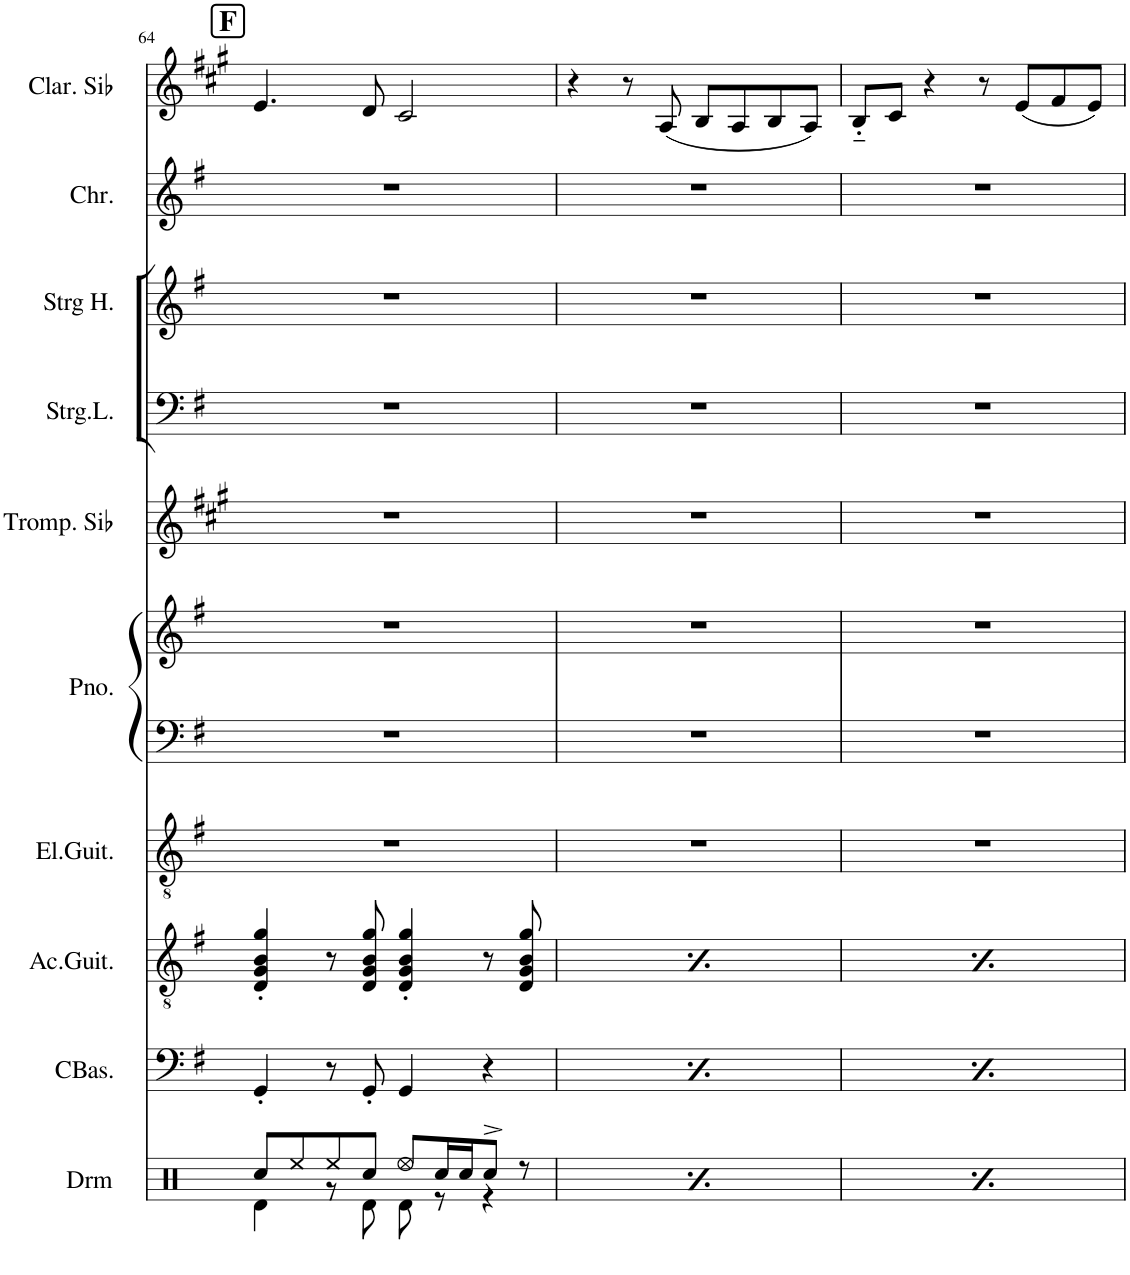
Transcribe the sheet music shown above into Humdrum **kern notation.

**kern	**kern	**kern	**kern	**kern	**kern	**kern	**kern	**kern	**kern	**kern
*part10	*part9	*part8	*part7	*part6	*part6	*part5	*part4	*part3	*part2	*part1
*staff11	*staff10	*staff9	*staff8	*staff7	*staff6	*staff5	*staff4	*staff3	*staff2	*staff1
*I"Drums	*I"Bass	*I"Steel Strg.Guitar	*I"Electric Guitar	*I"Piano	*	*I"Bb Trumpet	*I"Strings Low	*I"Strings Hi	*I"Choirs Ooooh	*I"Clarinette en Sib
*I'Drm	*	*	*I'El.Guit.	*I'Pno.	*	*I'Trp.	*I'Strg.L.	*I'Strg H.	*I'Chr.	*I'Clar. Sib
!!LO:PB:g=z
*clefX	*clefF4	*clefGv2	*clefGv2	*clefF4	*clefG2	*clefG2	*clefF4	*clefG2	*clefG2	*clefG2
*	*Trd7c12	*	*	*	*	*Trd1c2	*	*	*	*Trd1c2
*k[]	*k[f#]	*k[f#]	*k[f#]	*k[f#]	*k[f#]	*k[f#c#g#]	*k[f#]	*k[f#]	*k[f#]	*k[f#c#g#]
*M2/2	*M2/2	*M2/2	*M2/2	*M2/2	*M2/2	*M2/2	*M2/2	*M2/2	*M2/2	*M2/2
*met(c|)	*met(c|)	*met(c|)	*met(c|)	*met(c|)	*met(c|)	*met(c|)	*met(c|)	*met(c|)	*met(c|)	*met(c|)
!!LO:REH:place=s1:a:B:cj:fs=14:t=F
=64	=64	=64	=64	=64	=64	=64	=64	=64	=64	=64
*^	*	*	*	*	*	*	*	*	*	*
8Rcc/L	4Rd\	4GG'/	4D/' 4G/' 4B/' 4g/'	1r	1r	1r	1r	1r	1r	1r	4.e/
8Ree/	.	.	.	.	.	.	.	.	.	.	.
8Ree/	8r	8r	8r	.	.	.	.	.	.	.	.
8Rcc/J	8Rd\	8GG'/	8D/ 8G/ 8B/ 8g/	.	.	.	.	.	.	.	8d/
8Ree/L	8Rd\	4GG/	4D/' 4G/' 4B/' 4g/'	.	.	.	.	.	.	.	2c#/
16Rcc/L	8r	.	.	.	.	.	.	.	.	.	.
16Rcc/J	.	.	.	.	.	.	.	.	.	.	.
8Rcc^/J	4r	4r	8r	.	.	.	.	.	.	.	.
8r	.	.	8D/ 8G/ 8B/ 8g/	.	.	.	.	.	.	.	.
=65	=65	=65	=65	=65	=65	=65	=65	=65	=65	=65	=65
8Rcc/L	4Rd\	4GG'/	4D/' 4G/' 4B/' 4g/'	1r	1r	1r	1r	1r	1r	1r	4r
8Ree/	.	.	.	.	.	.	.	.	.	.	.
8Ree/	8r	8r	8r	.	.	.	.	.	.	.	8r
8Rcc/J	8Rd\	8GG'/	8D/ 8G/ 8B/ 8g/	.	.	.	.	.	.	.	(8A/
8Ree/L	8Rd\	4GG/	4D/' 4G/' 4B/' 4g/'	.	.	.	.	.	.	.	8B/L
16Rcc/L	8r	.	.	.	.	.	.	.	.	.	8A/
16Rcc/J	.	.	.	.	.	.	.	.	.	.	.
8Rcc^/J	4r	4r	8r	.	.	.	.	.	.	.	8B/
8r	.	.	8D/ 8G/ 8B/ 8g/	.	.	.	.	.	.	.	8A/J)
=66	=66	=66	=66	=66	=66	=66	=66	=66	=66	=66	=66
8Rcc/L	4Rd\	4GG'/	4D/' 4G/' 4B/' 4g/'	1r	1r	1r	1r	1r	1r	1r	8B'~/L
8Ree/	.	.	.	.	.	.	.	.	.	.	8c#/J
8Ree/	8r	8r	8r	.	.	.	.	.	.	.	4r
8Rcc/J	8Rd\	8GG'/	8D/ 8G/ 8B/ 8g/	.	.	.	.	.	.	.	.
8Ree/L	8Rd\	4GG/	4D/' 4G/' 4B/' 4g/'	.	.	.	.	.	.	.	8r
16Rcc/L	8r	.	.	.	.	.	.	.	.	.	(8e/L
16Rcc/J	.	.	.	.	.	.	.	.	.	.	.
8Rcc^/J	4r	4r	8r	.	.	.	.	.	.	.	8f#/
8r	.	.	8D/ 8G/ 8B/ 8g/	.	.	.	.	.	.	.	8e/J)
*v	*v	*	*	*	*	*	*	*	*	*	*
=	=	=	=	=	=	=	=	=	=	=
*-	*-	*-	*-	*-	*-	*-	*-	*-	*-	*-
